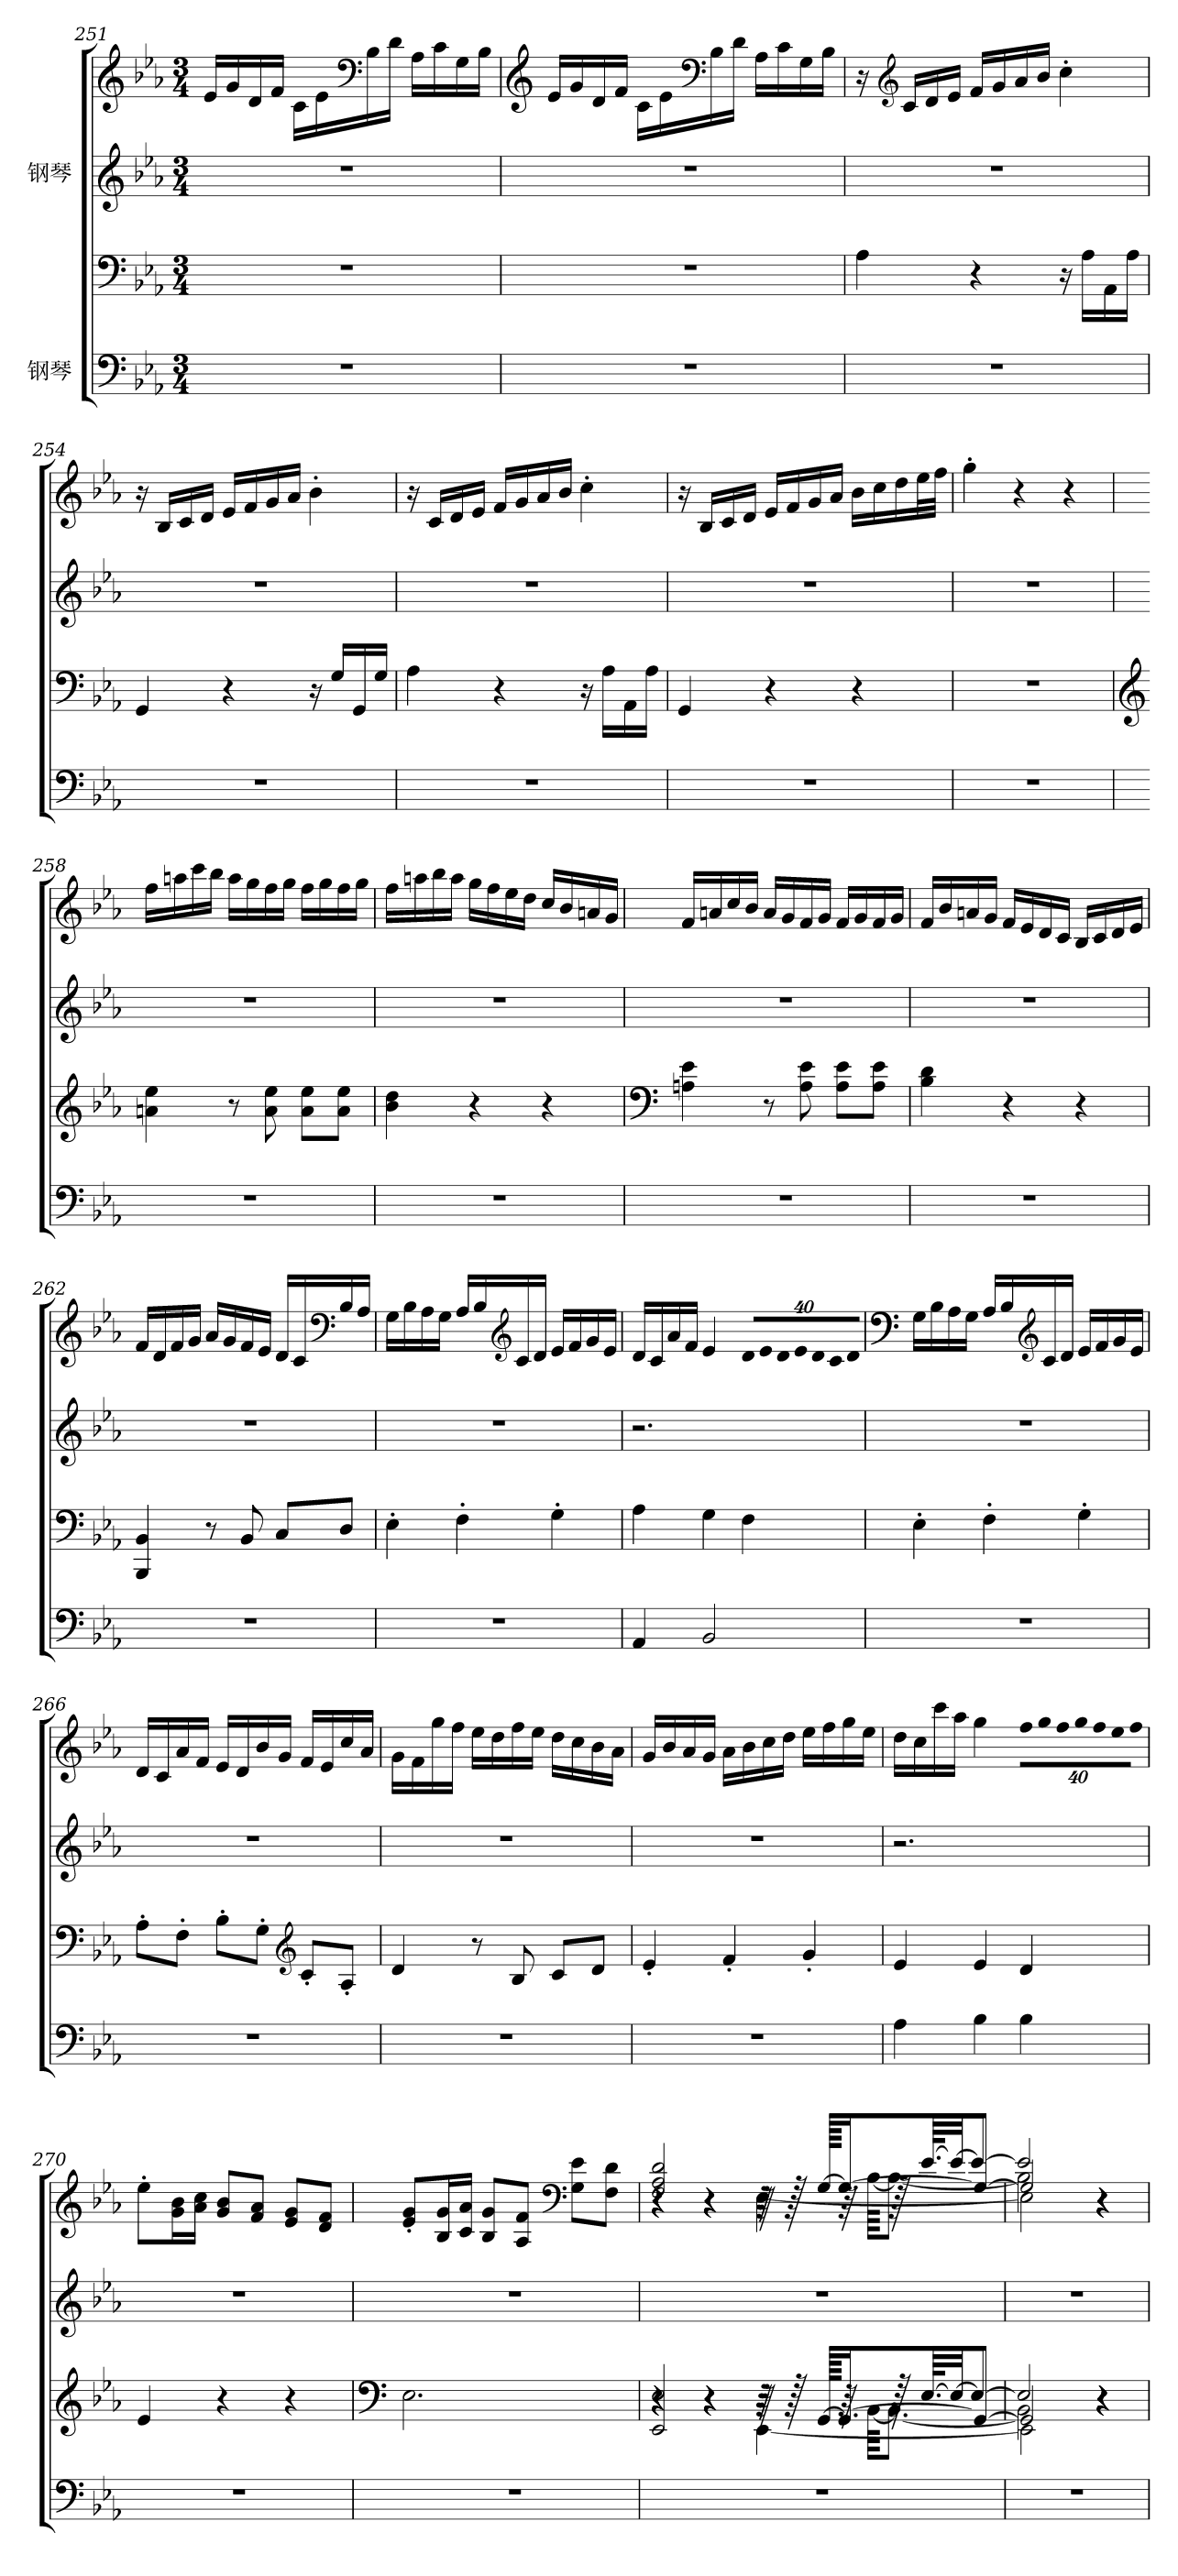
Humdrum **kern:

**kern	**kern	**kern	**kern
*part2	*part2	*part1	*part1
*staff4	*staff3	*staff2	*staff1
*I"钢琴	*	*I"钢琴	*
*clefF4	*clefF4	*clefG2	*clefG2
*k[b-e-a-]	*k[b-e-a-]	*k[b-e-a-]	*k[b-e-a-]
*M3/4	*M3/4	*M3/4	*M3/4
=251	=251	=251	=251
2.r	2.r	2.r	16e-/LL
.	.	.	16g/
.	.	.	16d/
.	.	.	16f/JJ
.	.	.	16c\LL
.	.	.	16e-\
*	*	*	*clefF4
.	.	.	16B-\
.	.	.	16d\JJ
.	.	.	16A-\LL
.	.	.	16c\
.	.	.	16G\
.	.	.	16B-\JJ
!!LO:LB:g=z
=252	=252	=252	=252
*	*	*	*clefG2
2.r	2.r	2.r	16e-/LL
.	.	.	16g/
.	.	.	16d/
.	.	.	16f/JJ
.	.	.	16c\LL
.	.	.	16e-\
*	*	*	*clefF4
.	.	.	16B-\
.	.	.	16d\JJ
.	.	.	16A-\LL
.	.	.	16c\
.	.	.	16G\
.	.	.	16B-\JJ
=253	=253	=253	=253
2.r	4A-\	2.r	16r
*	*	*	*clefG2
.	.	.	16c/LL
.	.	.	16d/
.	.	.	16e-/JJ
.	4r	.	16f/LL
.	.	.	16g/
.	.	.	16a-/
.	.	.	16b-/JJ
.	16r	.	4cc'\
.	16A-\LL	.	.
.	16AA-\	.	.
.	16A-\JJ	.	.
=254	=254	=254	=254
2.r	4GG/	2.r	16r
.	.	.	16B-/LL
.	.	.	16c/
.	.	.	16d/JJ
.	4r	.	16e-/LL
.	.	.	16f/
.	.	.	16g/
.	.	.	16a-/JJ
.	16r	.	4b-'\
.	16G/LL	.	.
.	16GG/	.	.
.	16G/JJ	.	.
!!LO:PB:g=z
=255	=255	=255	=255
2.r	4A-\	2.r	16r
.	.	.	16c/LL
.	.	.	16d/
.	.	.	16e-/JJ
.	4r	.	16f/LL
.	.	.	16g/
.	.	.	16a-/
.	.	.	16b-/JJ
.	16r	.	4cc'\
.	16A-\LL	.	.
.	16AA-\	.	.
.	16A-\JJ	.	.
=256	=256	=256	=256
2.r	4GG/	2.r	16r
.	.	.	16B-/LL
.	.	.	16c/
.	.	.	16d/JJ
.	4r	.	16e-/LL
.	.	.	16f/
.	.	.	16g/
.	.	.	16a-/JJ
.	4r	.	16b-\LL
.	.	.	16cc\
.	.	.	16dd\
.	.	.	32ee-\L
.	.	.	32ff\JJJ
=257	=257	=257	=257
2.r	2.r	2.r	4gg'\
.	.	.	4r
.	.	.	4r
!!LO:LB:g=z
=258	=258	=258	=258
*	*clefG2	*	*
2.r	4an\ 4ee-\	2.r	16ff\LL
.	.	.	16aan\
.	.	.	16ccc\
.	.	.	16bb-\JJ
.	8r	.	16aa\LL
.	.	.	16gg\
.	8a\ 8ee-\	.	16ff\
.	.	.	16gg\JJ
.	8a\ 8ee-\L	.	16ff\LL
.	.	.	16gg\
.	8a\ 8ee-\J	.	16ff\
.	.	.	16gg\JJ
=259	=259	=259	=259
2.r	4b-\ 4dd\	2.r	16ff\LL
.	.	.	16aan\
.	.	.	16bb-\
.	.	.	16aa\JJ
.	4r	.	16gg\LL
.	.	.	16ff\
.	.	.	16ee-\
.	.	.	16dd\JJ
.	4r	.	16cc/LL
.	.	.	16b-/
.	.	.	16an/
.	.	.	16g/JJ
!!LO:LB:g=z
=260	=260	=260	=260
*	*clefF4	*	*
2.r	4An\ 4e-\	2.r	16f/LL
.	.	.	16an/
.	.	.	16cc/
.	.	.	16b-/JJ
.	8r	.	16a/LL
.	.	.	16g/
.	8A\ 8e-\	.	16f/
.	.	.	16g/JJ
.	8A\ 8e-\L	.	16f/LL
.	.	.	16g/
.	8A\ 8e-\J	.	16f/
.	.	.	16g/JJ
=261	=261	=261	=261
2.r	4B-\ 4d\	2.r	16f/LL
.	.	.	16b-/
.	.	.	16an/
.	.	.	16g/JJ
.	4r	.	16f/LL
.	.	.	16e-/
.	.	.	16d/
.	.	.	16c/JJ
.	4r	.	16B-/LL
.	.	.	16c/
.	.	.	16d/
.	.	.	16e-/JJ
=262	=262	=262	=262
2.r	4BBB-/ 4BB-/	2.r	16f/LL
.	.	.	16d/
.	.	.	16f/
.	.	.	16g/JJ
.	8r	.	16a-/LL
.	.	.	16g/
.	8BB-/	.	16f/
.	.	.	16e-/JJ
.	8C/L	.	16d/LL
.	.	.	16c/
*	*	*	*clefF4
.	8D/J	.	16B-/
.	.	.	16A-/JJ
!!LO:PB:g=z
=263	=263	=263	=263
2.r	4E-'\	2.r	16G\LL
.	.	.	16B-\
.	.	.	16A-\
.	.	.	16G\JJ
.	4F'\	.	16A-/LL
.	.	.	16B-/
*	*	*	*clefG2
.	.	.	16c/
.	.	.	16d/JJ
.	4G'\	.	16e-/LL
.	.	.	16f/
.	.	.	16g/
.	.	.	16e-/JJ
=264	=264	=264	=264
4AA-/	4A-\	2.r	16d/LL
.	.	.	16c/
.	.	.	16a-/
.	.	.	16f/JJ
2BB-/	4G\	.	4e-/
*	*	*	*Xbrackettup
!	!	!	!LO:N:vis=32
.	4F\	.	640%23d/LLL
!	!	!	!LO:N:vis=32
.	.	.	640%23e-/
!	!	!	!LO:N:vis=32
.	.	.	640%23d/
!	!	!	!LO:N:vis=32
.	.	.	640%23e-/
!	!	!	!LO:N:vis=32
.	.	.	640%23d/
!	!	!	!LO:N:vis=32
.	.	.	640%23c/
!	!	!	!LO:N:vis=32
.	.	.	640%23d/JJJ
640ryy	640ryy	640ryy	.
=265	=265	=265	=265
*	*	*	*clefF4
2.r	4E-'\	2.r	16G\LL
.	.	.	16B-\
.	.	.	16A-\
.	.	.	16G\JJ
.	4F'\	.	16A-/LL
.	.	.	16B-/
*	*	*	*clefG2
.	.	.	16c/
.	.	.	16d/JJ
.	4G'\	.	16e-/LL
.	.	.	16f/
.	.	.	16g/
.	.	.	16e-/JJ
!!LO:LB:g=z
=266	=266	=266	=266
2.r	8A-'\L	2.r	16d/LL
.	.	.	16c/
.	8F'\J	.	16a-/
.	.	.	16f/JJ
.	8B-'\L	.	16e-/LL
.	.	.	16d/
.	8G'\J	.	16b-/
.	.	.	16g/JJ
*	*clefG2	*	*
.	8c'/L	.	16f/LL
.	.	.	16e-/
.	8A-'/J	.	16cc/
.	.	.	16a-/JJ
=267	=267	=267	=267
2.r	4d/	2.r	16g\LL
.	.	.	16f\
.	.	.	16gg\
.	.	.	16ff\JJ
.	8r	.	16ee-\LL
.	.	.	16dd\
.	8B-/	.	16ff\
.	.	.	16ee-\JJ
.	8c/L	.	16dd\LL
.	.	.	16cc\
.	8d/J	.	16b-\
.	.	.	16a-\JJ
=268	=268	=268	=268
2.r	4e-'/	2.r	16g/LL
.	.	.	16b-/
.	.	.	16a-/
.	.	.	16g/JJ
.	4f'/	.	16a-\LL
.	.	.	16b-\
.	.	.	16cc\
.	.	.	16dd\JJ
.	4g'/	.	16ee-\LL
.	.	.	16ff\
.	.	.	16gg\
.	.	.	16ee-\JJ
!!LO:LB:g=z
=269	=269	=269	=269
4A-\	4e-/	2.r	16dd\LL
.	.	.	16cc\
.	.	.	16ccc\
.	.	.	16aa-\JJ
4B-\	4e-/	.	4gg\
!	!	!	!LO:N:vis=32
4B-\	4d/	.	640%23ff\LLL
!	!	!	!LO:N:vis=32
.	.	.	640%23gg\
!	!	!	!LO:N:vis=32
.	.	.	640%23ff\
!	!	!	!LO:N:vis=32
.	.	.	640%23gg\
!	!	!	!LO:N:vis=32
.	.	.	640%23ff\
!	!	!	!LO:N:vis=32
.	.	.	640%23ee-\
!	!	!	!LO:N:vis=32
.	.	.	640%23ff\JJJ
640ryy	640ryy	640ryy	.
=270	=270	=270	=270
2.r	4e-/	2.r	8ee-'\L
.	.	.	16g\ 16b-\L
.	.	.	16a-\ 16cc\JJ
.	4r	.	8g/ 8b-/L
.	.	.	8f/ 8a-/J
.	4r	.	8e-/ 8g/L
.	.	.	8d/ 8f/J
=271	=271	=271	=271
*	*clefF4	*	*
2.r	2.E-\	2.r	8e-/' 8g/'L
.	.	.	16B-/ 16g/L
.	.	.	16c/ 16a-/JJ
.	.	.	8B-/ 8g/L
.	.	.	8A-/ 8f/J
*	*	*	*clefF4
.	.	.	8G\ 8e-\L
.	.	.	8F\ 8d\J
!!LO:PB:g=z
=272	=272	=272	=272
*	*	*	*MM70
*	*^	*	*^
*	*	*^	*	*	*^
*	*	*	*^	*	*	*	*^
2.r	2EE-/ 2E-/	4r	4r	4r	2.r	2F/ 2A-/ 2d/	4r	4r	4r
.	.	4r	4r	4r	.	.	4r	4r	4r
.	16r	32r	64r	[4EE-\	.	16r	32r	64r	[4E-\
.	.	.	128r	.	.	.	.	128r	.
.	.	.	[128GG/KKKLL	.	.	.	.	[128G/KKKLL	.
.	.	64r	16.GG/J_	.	.	.	64r	16.G/J_	.
.	.	[64BB-\KKKL	.	.	.	.	[64B-\KKKL	.	.
.	128r	8.BB-\J_	.	.	.	128r	8.B-\J_	.	.
.	[64.E-/KLLL	.	.	.	.	[64.e-/KLLL	.	.	.
.	32E-/JJ_	.	.	.	.	32e-/JJ_	.	.	.
.	8E-/J_	.	8GG/J_	.	.	8e-/J_	.	8G/J_	.
=273	=273	=273	=273	=273	=273	=273	=273	=273	=273
2.r	2E-/]	2BB-\]	2GG/]	2EE-\]	2.r	2e-/]	2B-\]	2G/]	2E-\]
.	4r	4r	4r	4r	.	4r	4r	4r	4r
*	*v	*v	*v	*v	*	*v	*v	*v	*v
=	=	=	=
*-	*-	*-	*-
